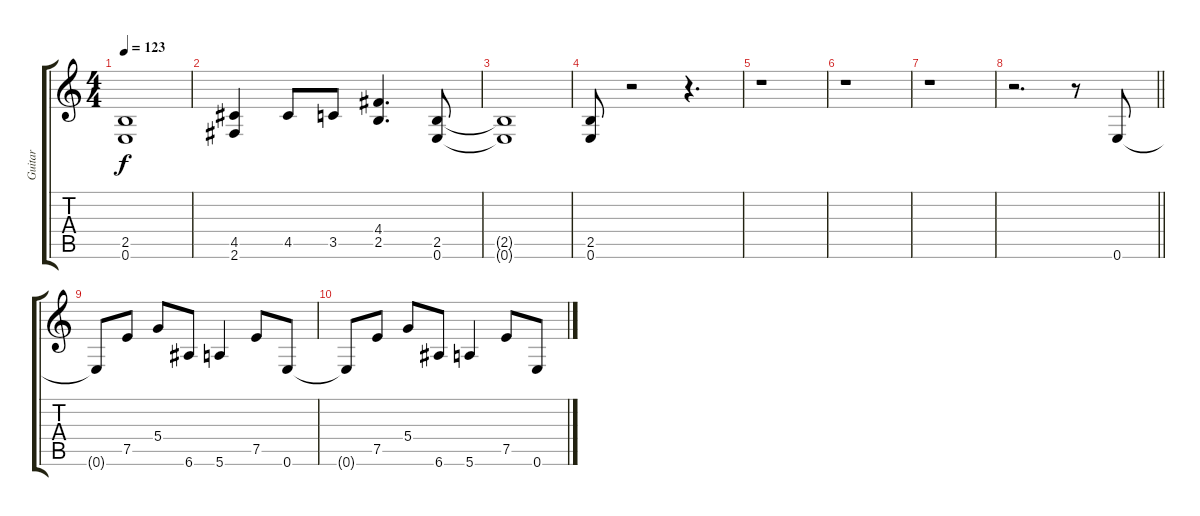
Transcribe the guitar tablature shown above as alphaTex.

\track ("Guitar" "Guitar") {instrument overdrivenguitar}
\staff {score tabs}
\tuning (E4 B3 G3 D3 A2 E2) {hide}
\ts (4 4)
\tempo 123
\clef g2
\ks c
(2.5{t} 0.6{t}).1{dy f} |
(4.5 2.6).4 4.5.8 3.5.8 (4.4 2.5).4{d} (2.5 0.6).8 |
(2.5{t} 0.6{t}).1 |
(2.5 0.6).8 r.2 r.4{d} |
r.1 |
r.1 |
r.1 |
\barLineRight lightlight
r.2{d} r.8 0.6.8{instrument electricguitarclean} |
0.6{t}.8 7.5.8 5.4.8 6.6.8 5.6.4 7.5.8 0.6.8 |
0.6{t}.8 7.5.8 5.4.8 6.6.8 5.6.4 7.5.8 0.6.8
